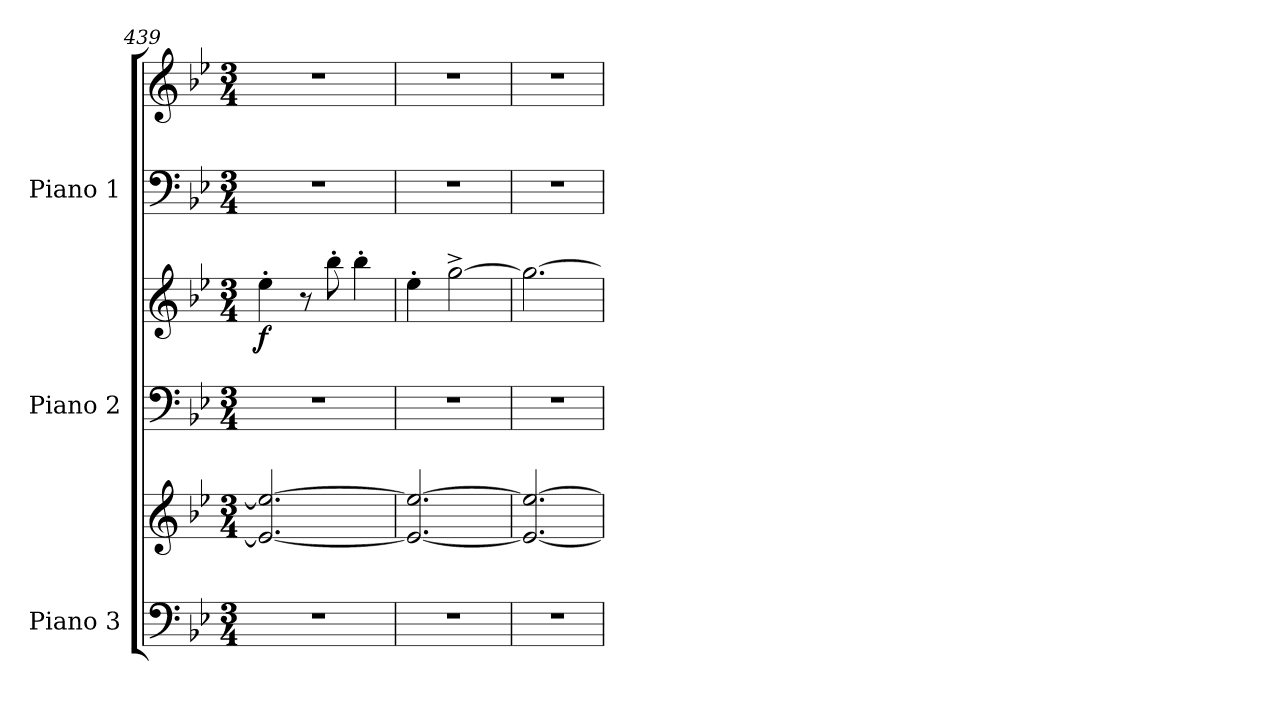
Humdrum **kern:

**kern	**kern	**kern	**kern	**dynam	**kern	**kern
*part3	*part3	*part2	*part2	*part2	*part1	*part1
*staff6	*staff5	*staff4	*staff3	*staff3/4	*staff2	*staff1
*I"Piano 3	*	*I"Piano 2	*	*	*I"Piano 1	*
*I'Pno. 3	*	*I'Pno. 2	*	*	*I'Pno. 1	*
*clefF4	*clefG2	*clefF4	*clefG2	*	*clefF4	*clefG2
*k[b-e-]	*k[b-e-]	*k[b-e-]	*k[b-e-]	*	*k[b-e-]	*k[b-e-]
*M3/4	*M3/4	*M3/4	*M3/4	*	*M3/4	*M3/4
=439	=439	=439	=439	=439	=439	=439
!	!	!	!	!LO:DY:b	!	!
2.r	2.e-/_ 2.ee-/_	2.r	4ee-'\	f	2.r	2.r
.	.	.	8r	.	.	.
.	.	.	8bb-'\	.	.	.
.	.	.	4bb-'\	.	.	.
!!LO:LB:g=z
=440	=440	=440	=440	=440	=440	=440
2.r	2.e-/_ 2.ee-/_	2.r	4ee-'\	.	2.r	2.r
.	.	.	[2gg^\	.	.	.
=441	=441	=441	=441	=441	=441	=441
2.r	2.e-/_ 2.ee-/_	2.r	2.gg\_	.	2.r	2.r
=	=	=	=	=	=	=
*-	*-	*-	*-	*-	*-	*-
